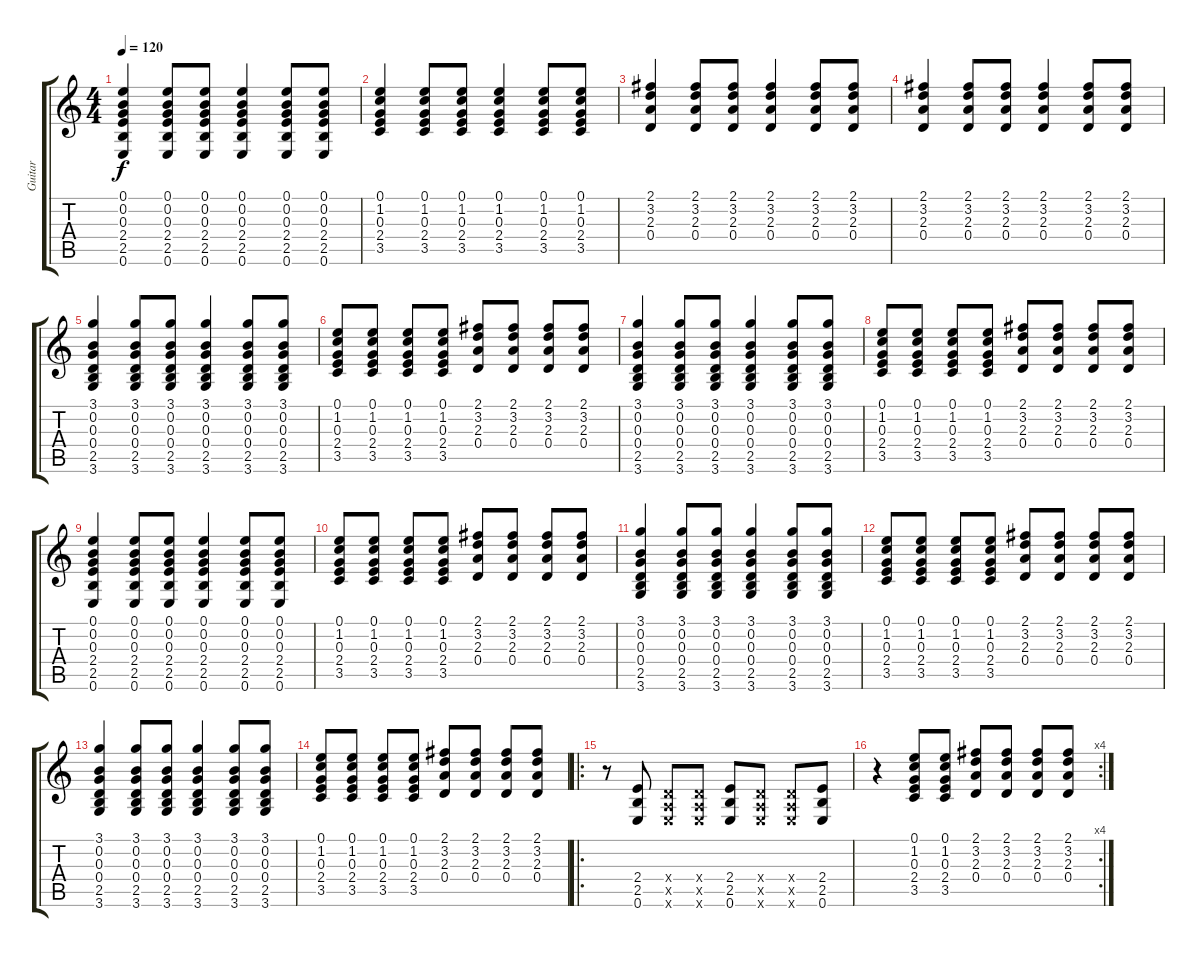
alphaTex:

\track ("Guitar" "Guitar") {instrument acousticguitarnylon}
\staff {score tabs}
\tuning (E4 B3 G3 D3 A2 E2) {hide}
\ts (4 4)
\tempo 120
\clef g2
\ks c
(0.1 0.2 0.3 2.4 2.5 0.6).4{dy f} (0.1 0.2 0.3 2.4 2.5 0.6).8 (0.1 0.2 0.3 2.4 2.5 0.6).8 (0.1 0.2 0.3 2.4 2.5 0.6).4 (0.1 0.2 0.3 2.4 2.5 0.6).8 (0.1 0.2 0.3 2.4 2.5 0.6).8 |
(0.1 1.2 0.3 2.4 3.5).4 (0.1 1.2 0.3 2.4 3.5).8 (0.1 1.2 0.3 2.4 3.5).8 (0.1 1.2 0.3 2.4 3.5).4 (0.1 1.2 0.3 2.4 3.5).8 (0.1 1.2 0.3 2.4 3.5).8 |
(2.1 3.2 2.3 0.4).4 (2.1 3.2 2.3 0.4).8 (2.1 3.2 2.3 0.4).8 (2.1 3.2 2.3 0.4).4 (2.1 3.2 2.3 0.4).8 (2.1 3.2 2.3 0.4).8 |
(2.1 3.2 2.3 0.4).4 (2.1 3.2 2.3 0.4).8 (2.1 3.2 2.3 0.4).8 (2.1 3.2 2.3 0.4).4 (2.1 3.2 2.3 0.4).8 (2.1 3.2 2.3 0.4).8 |
(3.1 0.2 0.3 0.4 2.5 3.6).4 (3.1 0.2 0.3 0.4 2.5 3.6).8 (3.1 0.2 0.3 0.4 2.5 3.6).8 (3.1 0.2 0.3 0.4 2.5 3.6).4 (3.1 0.2 0.3 0.4 2.5 3.6).8 (3.1 0.2 0.3 0.4 2.5 3.6).8 |
(0.1 1.2 0.3 2.4 3.5).8 (0.1 1.2 0.3 2.4 3.5).8 (0.1 1.2 0.3 2.4 3.5).8 (0.1 1.2 0.3 2.4 3.5).8 (2.1 3.2 2.3 0.4).8 (2.1 3.2 2.3 0.4).8 (2.1 3.2 2.3 0.4).8 (2.1 3.2 2.3 0.4).8 |
(3.1 0.2 0.3 0.4 2.5 3.6).4 (3.1 0.2 0.3 0.4 2.5 3.6).8 (3.1 0.2 0.3 0.4 2.5 3.6).8 (3.1 0.2 0.3 0.4 2.5 3.6).4 (3.1 0.2 0.3 0.4 2.5 3.6).8 (3.1 0.2 0.3 0.4 2.5 3.6).8 |
(0.1 1.2 0.3 2.4 3.5).8 (0.1 1.2 0.3 2.4 3.5).8 (0.1 1.2 0.3 2.4 3.5).8 (0.1 1.2 0.3 2.4 3.5).8 (2.1 3.2 2.3 0.4).8 (2.1 3.2 2.3 0.4).8 (2.1 3.2 2.3 0.4).8 (2.1 3.2 2.3 0.4).8 |
(0.1 0.2 0.3 2.4 2.5 0.6).4 (0.1 0.2 0.3 2.4 2.5 0.6).8 (0.1 0.2 0.3 2.4 2.5 0.6).8 (0.1 0.2 0.3 2.4 2.5 0.6).4 (0.1 0.2 0.3 2.4 2.5 0.6).8 (0.1 0.2 0.3 2.4 2.5 0.6).8 |
(0.1 1.2 0.3 2.4 3.5).8 (0.1 1.2 0.3 2.4 3.5).8 (0.1 1.2 0.3 2.4 3.5).8 (0.1 1.2 0.3 2.4 3.5).8 (2.1 3.2 2.3 0.4).8 (2.1 3.2 2.3 0.4).8 (2.1 3.2 2.3 0.4).8 (2.1 3.2 2.3 0.4).8 |
(3.1 0.2 0.3 0.4 2.5 3.6).4 (3.1 0.2 0.3 0.4 2.5 3.6).8 (3.1 0.2 0.3 0.4 2.5 3.6).8 (3.1 0.2 0.3 0.4 2.5 3.6).4 (3.1 0.2 0.3 0.4 2.5 3.6).8 (3.1 0.2 0.3 0.4 2.5 3.6).8 |
(0.1 1.2 0.3 2.4 3.5).8 (0.1 1.2 0.3 2.4 3.5).8 (0.1 1.2 0.3 2.4 3.5).8 (0.1 1.2 0.3 2.4 3.5).8 (2.1 3.2 2.3 0.4).8 (2.1 3.2 2.3 0.4).8 (2.1 3.2 2.3 0.4).8 (2.1 3.2 2.3 0.4).8 |
(3.1 0.2 0.3 0.4 2.5 3.6).4 (3.1 0.2 0.3 0.4 2.5 3.6).8 (3.1 0.2 0.3 0.4 2.5 3.6).8 (3.1 0.2 0.3 0.4 2.5 3.6).4 (3.1 0.2 0.3 0.4 2.5 3.6).8 (3.1 0.2 0.3 0.4 2.5 3.6).8 |
(0.1 1.2 0.3 2.4 3.5).8 (0.1 1.2 0.3 2.4 3.5).8 (0.1 1.2 0.3 2.4 3.5).8 (0.1 1.2 0.3 2.4 3.5).8 (2.1 3.2 2.3 0.4).8 (2.1 3.2 2.3 0.4).8 (2.1 3.2 2.3 0.4).8 (2.1 3.2 2.3 0.4).8 |
\ro
r.8 (2.4 2.5 0.6).8 (0.4{x} 0.5{x} 0.6{x}).8 (0.4{x} 0.5{x} 0.6{x}).8 (2.4 2.5 0.6).8 (0.4{x} 0.5{x} 0.6{x}).8 (0.4{x} 0.5{x} 0.6{x}).8 (2.4 2.5 0.6).8 |
\rc 4
r.4 (0.1 1.2 0.3 2.4 3.5).8 (0.1 1.2 0.3 2.4 3.5).8 (2.1 3.2 2.3 0.4).8 (2.1 3.2 2.3 0.4).8 (2.1 3.2 2.3 0.4).8 (2.1 3.2 2.3 0.4).8
